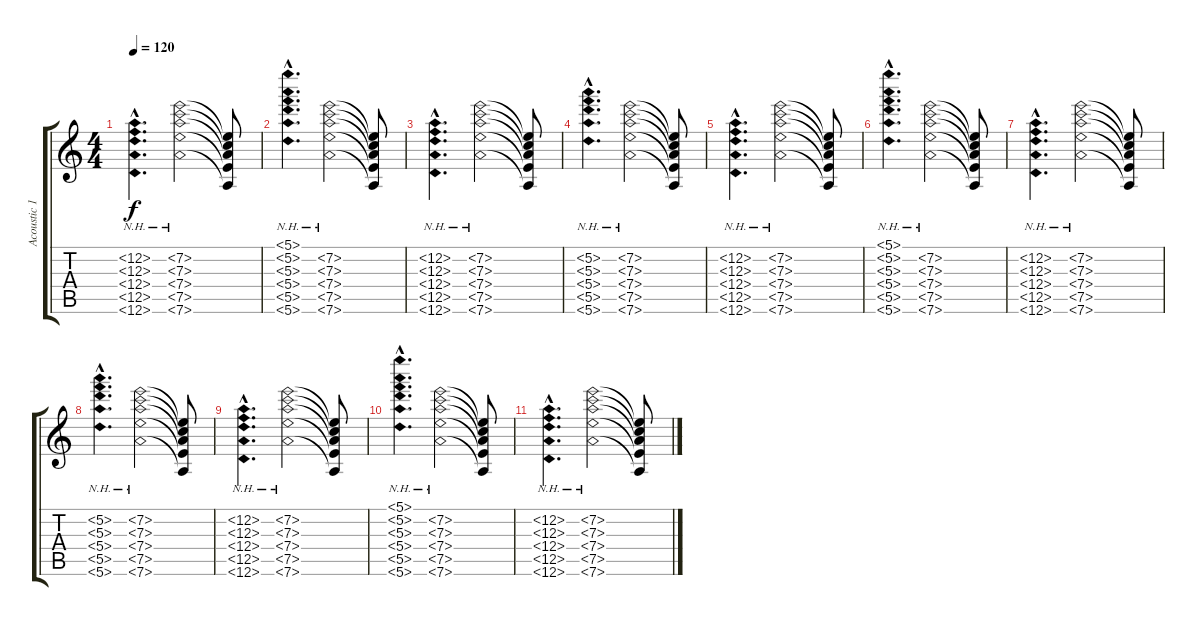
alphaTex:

\track ("Acoustic 12-string" "Acoustic 1") {instrument acousticguitarsteel}
\staff {score tabs}
\tuning (E4 A3 F3 D3 A2 D2) {hide}
\ts (4 4)
\tempo 120
\clef g2
\ks c
(12.2{nh hac} 12.3{nh hac} 12.4{nh hac} 12.5{nh hac} 12.6{nh hac}).4{d dy f} (7.2{nh} 7.3{nh} 7.4{nh} 7.5{nh} 7.6{nh}).2 (7.2{t} 7.3{t} 7.4{t} 7.5{t} 7.6{t}).8 |
(5.1{nh hac} 5.2{nh hac} 5.3{nh hac} 5.4{nh hac} 5.5{nh hac} 5.6{nh hac}).4{d} (7.2{nh} 7.3{nh} 7.4{nh} 7.5{nh} 7.6{nh}).2 (7.2{t} 7.3{t} 7.4{t} 7.5{t} 7.6{t}).8 |
(12.2{nh hac} 12.3{nh hac} 12.4{nh hac} 12.5{nh hac} 12.6{nh hac}).4{d} (7.2{nh} 7.3{nh} 7.4{nh} 7.5{nh} 7.6{nh}).2 (7.2{t} 7.3{t} 7.4{t} 7.5{t} 7.6{t}).8 |
(5.2{nh hac} 5.3{nh hac} 5.4{nh hac} 5.5{nh hac} 5.6{nh hac}).4{d} (7.2{nh} 7.3{nh} 7.4{nh} 7.5{nh} 7.6{nh}).2 (7.2{t} 7.3{t} 7.4{t} 7.5{t} 7.6{t}).8 |
(12.2{nh hac} 12.3{nh hac} 12.4{nh hac} 12.5{nh hac} 12.6{nh hac}).4{d} (7.2{nh} 7.3{nh} 7.4{nh} 7.5{nh} 7.6{nh}).2 (7.2{t} 7.3{t} 7.4{t} 7.5{t} 7.6{t}).8 |
(5.1{nh hac} 5.2{nh hac} 5.3{nh hac} 5.4{nh hac} 5.5{nh hac} 5.6{nh hac}).4{d} (7.2{nh} 7.3{nh} 7.4{nh} 7.5{nh} 7.6{nh}).2 (7.2{t} 7.3{t} 7.4{t} 7.5{t} 7.6{t}).8 |
(12.2{nh hac} 12.3{nh hac} 12.4{nh hac} 12.5{nh hac} 12.6{nh hac}).4{d} (7.2{nh} 7.3{nh} 7.4{nh} 7.5{nh} 7.6{nh}).2 (7.2{t} 7.3{t} 7.4{t} 7.5{t} 7.6{t}).8 |
(5.2{nh hac} 5.3{nh hac} 5.4{nh hac} 5.5{nh hac} 5.6{nh hac}).4{d} (7.2{nh} 7.3{nh} 7.4{nh} 7.5{nh} 7.6{nh}).2 (7.2{t} 7.3{t} 7.4{t} 7.5{t} 7.6{t}).8 |
(12.2{nh hac} 12.3{nh hac} 12.4{nh hac} 12.5{nh hac} 12.6{nh hac}).4{d} (7.2{nh} 7.3{nh} 7.4{nh} 7.5{nh} 7.6{nh}).2 (7.2{t} 7.3{t} 7.4{t} 7.5{t} 7.6{t}).8 |
(5.1{nh hac} 5.2{nh hac} 5.3{nh hac} 5.4{nh hac} 5.5{nh hac} 5.6{nh hac}).4{d} (7.2{nh} 7.3{nh} 7.4{nh} 7.5{nh} 7.6{nh}).2 (7.2{t} 7.3{t} 7.4{t} 7.5{t} 7.6{t}).8 |
(12.2{nh hac} 12.3{nh hac} 12.4{nh hac} 12.5{nh hac} 12.6{nh hac}).4{d} (7.2{nh} 7.3{nh} 7.4{nh} 7.5{nh} 7.6{nh}).2 (7.2{t} 7.3{t} 7.4{t} 7.5{t} 7.6{t}).8
